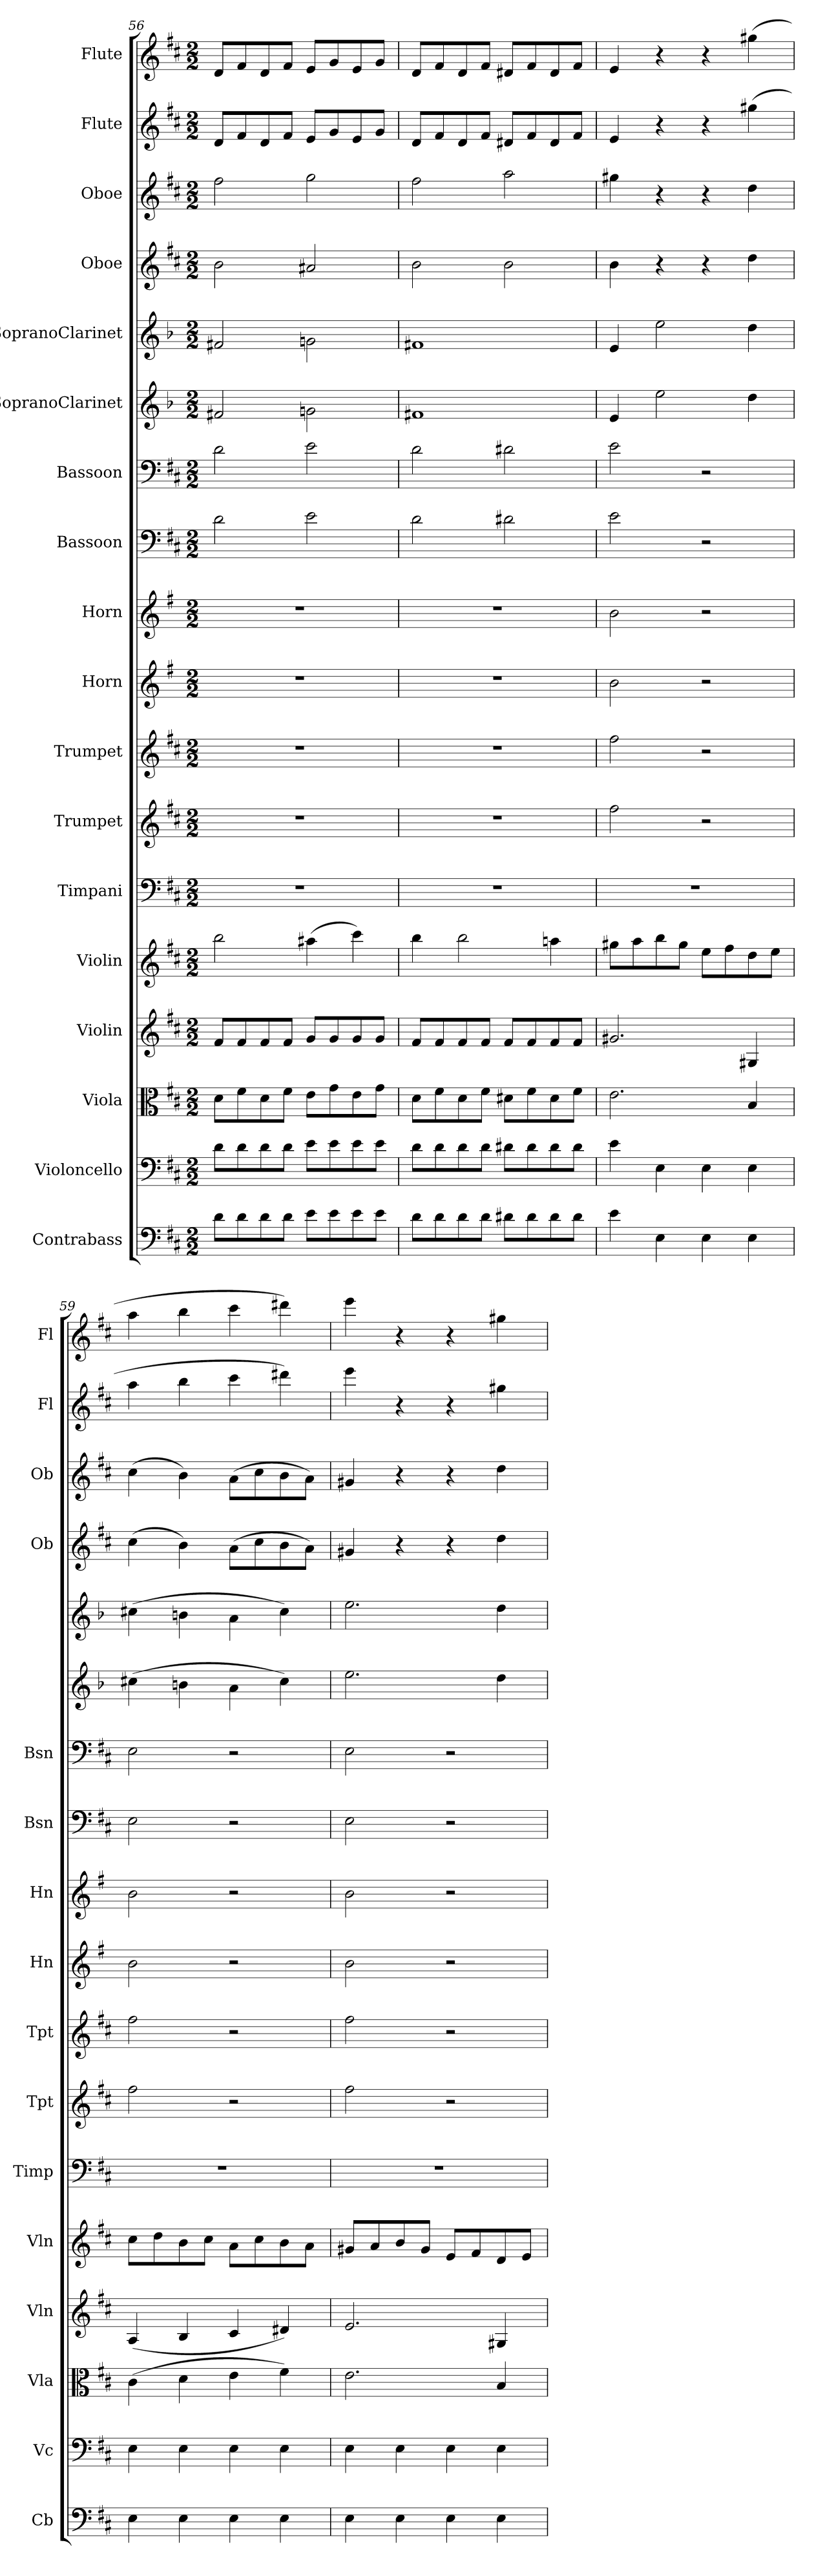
**kern	**kern	**kern	**kern	**kern	**kern	**kern	**kern	**kern	**kern	**kern	**kern	**kern	**kern	**kern	**kern	**kern	**kern
*part18	*part17	*part16	*part15	*part14	*part13	*part12	*part11	*part10	*part9	*part8	*part7	*part6	*part5	*part4	*part3	*part2	*part1
*staff18	*staff17	*staff16	*staff15	*staff14	*staff13	*staff12	*staff11	*staff10	*staff9	*staff8	*staff7	*staff6	*staff5	*staff4	*staff3	*staff2	*staff1
*I"Contrabass	*I"Violoncello	*I"Viola	*I"Violin	*I"Violin	*I"Timpani	*I"Trumpet	*I"Trumpet	*I"Horn	*I"Horn	*I"Bassoon	*I"Bassoon	*I"SopranoClarinet	*I"SopranoClarinet	*I"Oboe	*I"Oboe	*I"Flute	*I"Flute
*I'Cb	*I'Vc	*I'Vla	*I'Vln	*I'Vln	*I'Timp	*I'Tpt	*I'Tpt	*I'Hn	*I'Hn	*I'Bsn	*I'Bsn	*	*	*I'Ob	*I'Ob	*I'Fl	*I'Fl
*clefF4	*clefF4	*clefC3	*clefG2	*clefG2	*clefF4	*clefG2	*clefG2	*clefG2	*clefG2	*clefF4	*clefF4	*clefG2	*clefG2	*clefG2	*clefG2	*clefG2	*clefG2
*ITrd7c12	*	*	*	*	*	*ITrd1c2	*ITrd1c2	*ITrd4c7	*ITrd4c7	*	*	*	*	*	*	*	*
*k[f#c#]	*k[f#c#]	*k[f#c#]	*k[f#c#]	*k[f#c#]	*k[f#c#]	*k[]	*k[]	*k[]	*k[]	*k[f#c#]	*k[f#c#]	*k[b-]	*k[b-]	*k[f#c#]	*k[f#c#]	*k[f#c#]	*k[f#c#]
*D:	*D:	*D:	*D:	*D:	*D:	*	*	*	*	*D:	*D:	*	*	*D:	*D:	*D:	*D:
*M2/2	*M2/2	*M2/2	*M2/2	*M2/2	*M2/2	*M2/2	*M2/2	*M2/2	*M2/2	*M2/2	*M2/2	*M2/2	*M2/2	*M2/2	*M2/2	*M2/2	*M2/2
=56	=56	=56	=56	=56	=56	=56	=56	=56	=56	=56	=56	=56	=56	=56	=56	=56	=56
8D\L	8d\L	8d\L	8f#/L	2bb\	1r	1r	1r	1r	1r	2d\	2d\	2f#X/	2f#X/	2b\	2ff#\	8d/L	8d/L
8D\	8d\	8f#\	8f#/	.	.	.	.	.	.	.	.	.	.	.	.	8f#/	8f#/
8D\	8d\	8d\	8f#/	.	.	.	.	.	.	.	.	.	.	.	.	8d/	8d/
8D\J	8d\J	8f#\J	8f#/J	.	.	.	.	.	.	.	.	.	.	.	.	8f#/J	8f#/J
8E\L	8e\L	8e\L	8g/L	(>4aa#X\	.	.	.	.	.	2e\	2e\	2gn\	2gn\	2a#X/	2gg\	8e/L	8e/L
8E\	8e\	8g\	8g/	.	.	.	.	.	.	.	.	.	.	.	.	8g/	8g/
8E\	8e\	8e\	8g/	4ccc#\)	.	.	.	.	.	.	.	.	.	.	.	8e/	8e/
8E\J	8e\J	8g\J	8g/J	.	.	.	.	.	.	.	.	.	.	.	.	8g/J	8g/J
=57	=57	=57	=57	=57	=57	=57	=57	=57	=57	=57	=57	=57	=57	=57	=57	=57	=57
8D\L	8d\L	8d\L	8f#/L	4bb\	1r	1r	1r	1r	1r	2d\	2d\	1f#X	1f#X	2b\	2ff#\	8d/L	8d/L
8D\	8d\	8f#\	8f#/	.	.	.	.	.	.	.	.	.	.	.	.	8f#/	8f#/
8D\	8d\	8d\	8f#/	2bb\	.	.	.	.	.	.	.	.	.	.	.	8d/	8d/
8D\J	8d\J	8f#\J	8f#/J	.	.	.	.	.	.	.	.	.	.	.	.	8f#/J	8f#/J
8D#X\L	8d#X\L	8d#X\L	8f#/L	.	.	.	.	.	.	2d#X\	2d#X\	.	.	2b\	2aa\	8d#X/L	8d#X/L
8D#\	8d#\	8f#\	8f#/	.	.	.	.	.	.	.	.	.	.	.	.	8f#/	8f#/
8D#\	8d#\	8d#\	8f#/	4aan\	.	.	.	.	.	.	.	.	.	.	.	8d#/	8d#/
8D#\J	8d#\J	8f#\J	8f#/J	.	.	.	.	.	.	.	.	.	.	.	.	8f#/J	8f#/J
=58	=58	=58	=58	=58	=58	=58	=58	=58	=58	=58	=58	=58	=58	=58	=58	=58	=58
4E\	4e\	2.e\	2.g#X/	8gg#X\L	1r	2ee\	2ee\	2e\	2e\	2e\	2e\	4e/	4e/	4b\	4gg#X\	4e/	4e/
.	.	.	.	8aa\	.	.	.	.	.	.	.	.	.	.	.	.	.
4EE\	4E\	.	.	8bb\	.	.	.	.	.	.	.	2ee\	2ee\	4r	4r	4r	4r
.	.	.	.	8gg#\J	.	.	.	.	.	.	.	.	.	.	.	.	.
4EE\	4E\	.	.	8ee\L	.	2r	2r	2r	2r	2r	2r	.	.	4r	4r	4r	4r
.	.	.	.	8ff#\	.	.	.	.	.	.	.	.	.	.	.	.	.
4EE\	4E\	4B/	4G#X/	8dd\	.	.	.	.	.	.	.	4dd\	4dd\	4dd\	4dd\	(>4gg#X\	(>4gg#X\
.	.	.	.	8ee\J	.	.	.	.	.	.	.	.	.	.	.	.	.
=59	=59	=59	=59	=59	=59	=59	=59	=59	=59	=59	=59	=59	=59	=59	=59	=59	=59
4EE\	4E\	(>4c#\	(<4A/	8cc#\L	1r	2ee\	2ee\	2e\	2e\	2E\	2E\	(>4cc#X\	(>4cc#X\	(>4cc#\	(>4cc#\	4aa\	4aa\
.	.	.	.	8dd\	.	.	.	.	.	.	.	.	.	.	.	.	.
4EE\	4E\	4d\	4B/	8b\	.	.	.	.	.	.	.	4bn\	4bn\	4b\)	4b\)	4bb\	4bb\
.	.	.	.	8cc#\J	.	.	.	.	.	.	.	.	.	.	.	.	.
4EE\	4E\	4e\	4c#/	8a\L	.	2r	2r	2r	2r	2r	2r	4a\	4a\	(>8a\L	(>8a\L	4ccc#\	4ccc#\
.	.	.	.	8cc#\	.	.	.	.	.	.	.	.	.	8cc#\	8cc#\	.	.
4EE\	4E\	4f#\)	4d#X/)	8b\	.	.	.	.	.	.	.	4cc#\)	4cc#\)	8b\	8b\	4ddd#X\)	4ddd#X\)
.	.	.	.	8a\J	.	.	.	.	.	.	.	.	.	8a\J)	8a\J)	.	.
=60	=60	=60	=60	=60	=60	=60	=60	=60	=60	=60	=60	=60	=60	=60	=60	=60	=60
4EE\	4E\	2.e\	2.e/	8g#X/L	1r	2ee\	2ee\	2e\	2e\	2E\	2E\	2.ee\	2.ee\	4g#X/	4g#X/	4eee\	4eee\
.	.	.	.	8a/	.	.	.	.	.	.	.	.	.	.	.	.	.
4EE\	4E\	.	.	8b/	.	.	.	.	.	.	.	.	.	4r	4r	4r	4r
.	.	.	.	8g#/J	.	.	.	.	.	.	.	.	.	.	.	.	.
4EE\	4E\	.	.	8e/L	.	2r	2r	2r	2r	2r	2r	.	.	4r	4r	4r	4r
.	.	.	.	8f#/	.	.	.	.	.	.	.	.	.	.	.	.	.
4EE\	4E\	4B/	4G#X/	8d/	.	.	.	.	.	.	.	4dd\	4dd\	4dd\	4dd\	4gg#X\	4gg#X\
.	.	.	.	8e/J	.	.	.	.	.	.	.	.	.	.	.	.	.
=	=	=	=	=	=	=	=	=	=	=	=	=	=	=	=	=	=
*-	*-	*-	*-	*-	*-	*-	*-	*-	*-	*-	*-	*-	*-	*-	*-	*-	*-
